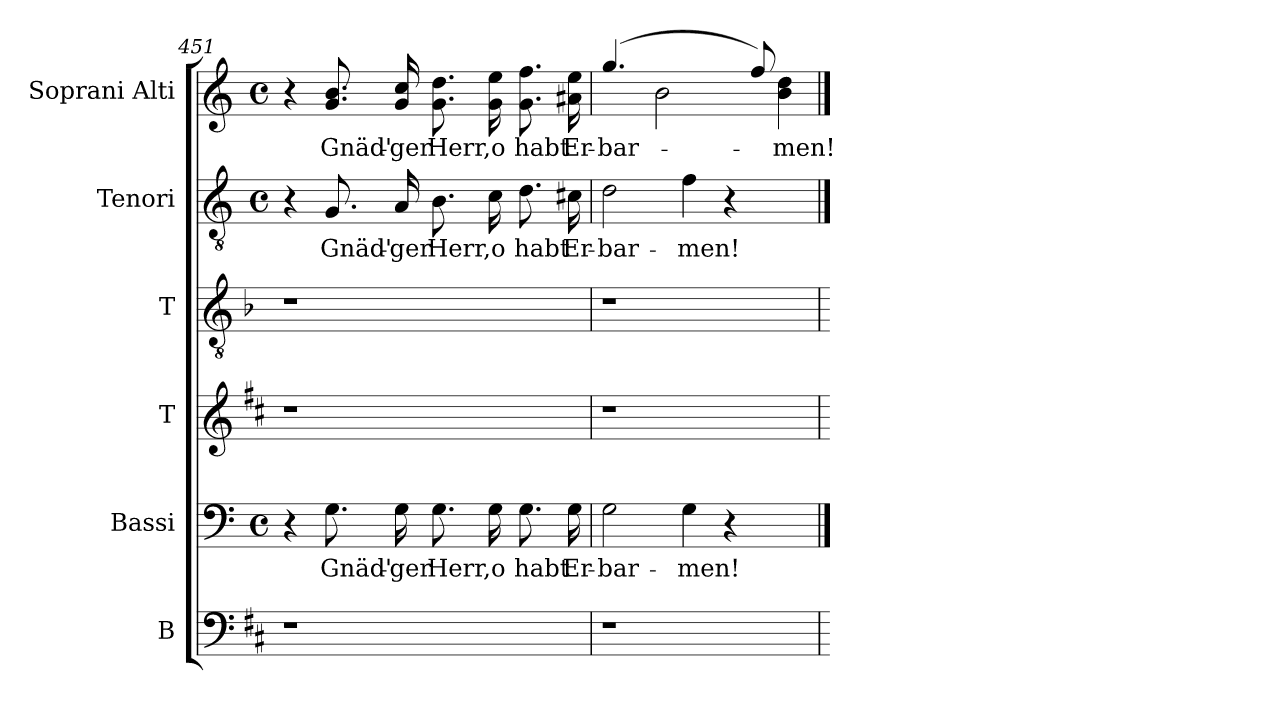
**kern	**kern	**text	**kern	**kern	**kern	**text	**kern	**text
*part6	*part5	*part5	*part4	*part3	*part2	*part2	*part1	*part1
*staff6	*staff5	*staff5	*staff4	*staff3	*staff2	*staff2	*staff1	*staff1
*I"B	*I"Bassi	*	*I"T	*I"T	*I"Tenori	*	*I"Soprani  Alti	*
*I'B	*I'B	*	*I'T	*I'T	*I'T	*	*I'S  A	*
*clefF4	*clefF4	*	*clefG2	*clefGv2	*clefGv2	*	*clefG2	*
*k[f#c#]	*k[]	*	*k[f#c#]	*k[b-]	*k[]	*	*k[]	*
*D:	*C:	*	*D:	*F:	*C:	*	*C:	*
*	*M4/4	*	*	*	*M4/4	*	*M4/4	*
*	*met(c)	*	*	*	*met(c)	*	*met(c)	*
=451	=451	=451	=451	=451	=451	=451	=451	=451
1r	4r	.	1r	1r	4r	.	4r	.
!	!	!LO:LY:b:cj	!	!	!	!LO:LY:b:cj	!	!LO:LY:b:cj
.	8.G\	Gnäd'-	.	.	8.G/	Gnäd'-	8.b/ 8.g/	Gnäd'-
!	!	!LO:LY:b:cj	!	!	!	!LO:LY:b:cj	!	!LO:LY:b:cj
.	16G\	-ger	.	.	16A/	-ger	16cc/ 16g/	-ger
!	!	!LO:LY:b:cj	!	!	!	!LO:LY:b:cj	!	!LO:LY:b:cj
.	8.G\	Herr,	.	.	8.B\	Herr,	8.dd\ 8.g\	Herr,
!	!	!LO:LY:b:cj	!	!	!	!LO:LY:b:cj	!	!LO:LY:b:cj
.	16G\	o	.	.	16c\	o	16ee\ 16g\	o
!	!	!LO:LY:b:cj	!	!	!	!LO:LY:b:cj	!	!LO:LY:b:cj
.	8.G\	habt	.	.	8.d\	habt	8.ff\ 8.g\	habt
!	!	!LO:LY:b:cj	!	!	!	!LO:LY:b:cj	!	!LO:LY:b:cj
.	16G\	Er-	.	.	16c#X\	Er-	16ee\ 16a#X\	Er-
=452	=452	=452	=452	=452	=452	=452	=452	=452
!	!	!LO:LY:b:cj	!	!	!	!LO:LY:b:cj	!	!LO:LY:b:cj
1r	2G\	-bar-	1r	1r	2d\	-bar-	(>4.gg/	-bar-
.	.	.	.	.	.	.	2b\	.
!	!	!LO:LY:b:cj	!	!	!	!LO:LY:b:cj	!	!
.	4G\	-men!	.	.	4f\	-men!	.	.
.	4r	.	.	.	4r	.	.	.
.	.	.	.	.	.	.	8ff/)	.
!	!	!	!	!	!	!	!	!LO:LY:b:cj
4ryy	4ryy	.	4ryy	4ryy	4ryy	.	4dd\ 4b\	-men!
=	==	==	=	=	==	==	==	==
*-	*-	*-	*-	*-	*-	*-	*-	*-
